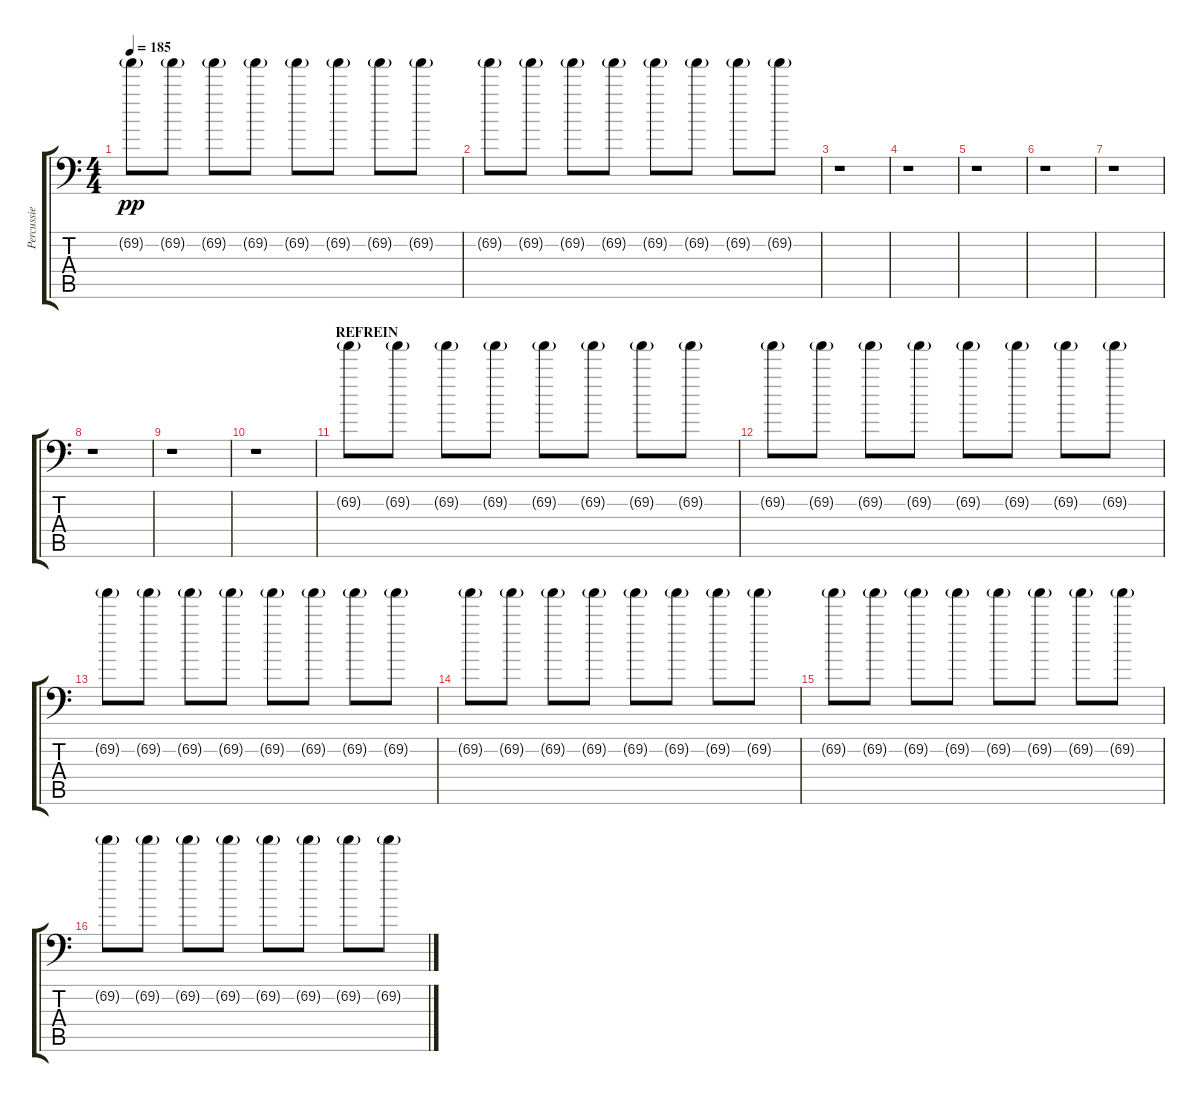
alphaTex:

\track ("Percussie" "Percussie") {instrument acousticgrandpiano}
\staff {score tabs}
\tuning (C-1 C-1 C-1 C-1 C-1 C-1) {hide}
\ts (4 4)
\tempo 185
\clef f4
\ks c
69.2{g}.8{dy pp} 69.2{g}.8 69.2{g}.8 69.2{g}.8 69.2{g}.8 69.2{g}.8 69.2{g}.8 69.2{g}.8 |
69.2{g}.8 69.2{g}.8 69.2{g}.8 69.2{g}.8 69.2{g}.8 69.2{g}.8 69.2{g}.8 69.2{g}.8 |
r.1 |
r.1 |
r.1 |
r.1 |
r.1 |
r.1 |
r.1 |
r.1 |
\section ("" "REFREIN")
69.2{g}.8 69.2{g}.8 69.2{g}.8 69.2{g}.8 69.2{g}.8 69.2{g}.8 69.2{g}.8 69.2{g}.8 |
69.2{g}.8 69.2{g}.8 69.2{g}.8 69.2{g}.8 69.2{g}.8 69.2{g}.8 69.2{g}.8 69.2{g}.8 |
69.2{g}.8 69.2{g}.8 69.2{g}.8 69.2{g}.8 69.2{g}.8 69.2{g}.8 69.2{g}.8 69.2{g}.8 |
69.2{g}.8 69.2{g}.8 69.2{g}.8 69.2{g}.8 69.2{g}.8 69.2{g}.8 69.2{g}.8 69.2{g}.8 |
69.2{g}.8 69.2{g}.8 69.2{g}.8 69.2{g}.8 69.2{g}.8 69.2{g}.8 69.2{g}.8 69.2{g}.8 |
69.2{g}.8 69.2{g}.8 69.2{g}.8 69.2{g}.8 69.2{g}.8 69.2{g}.8 69.2{g}.8 69.2{g}.8
